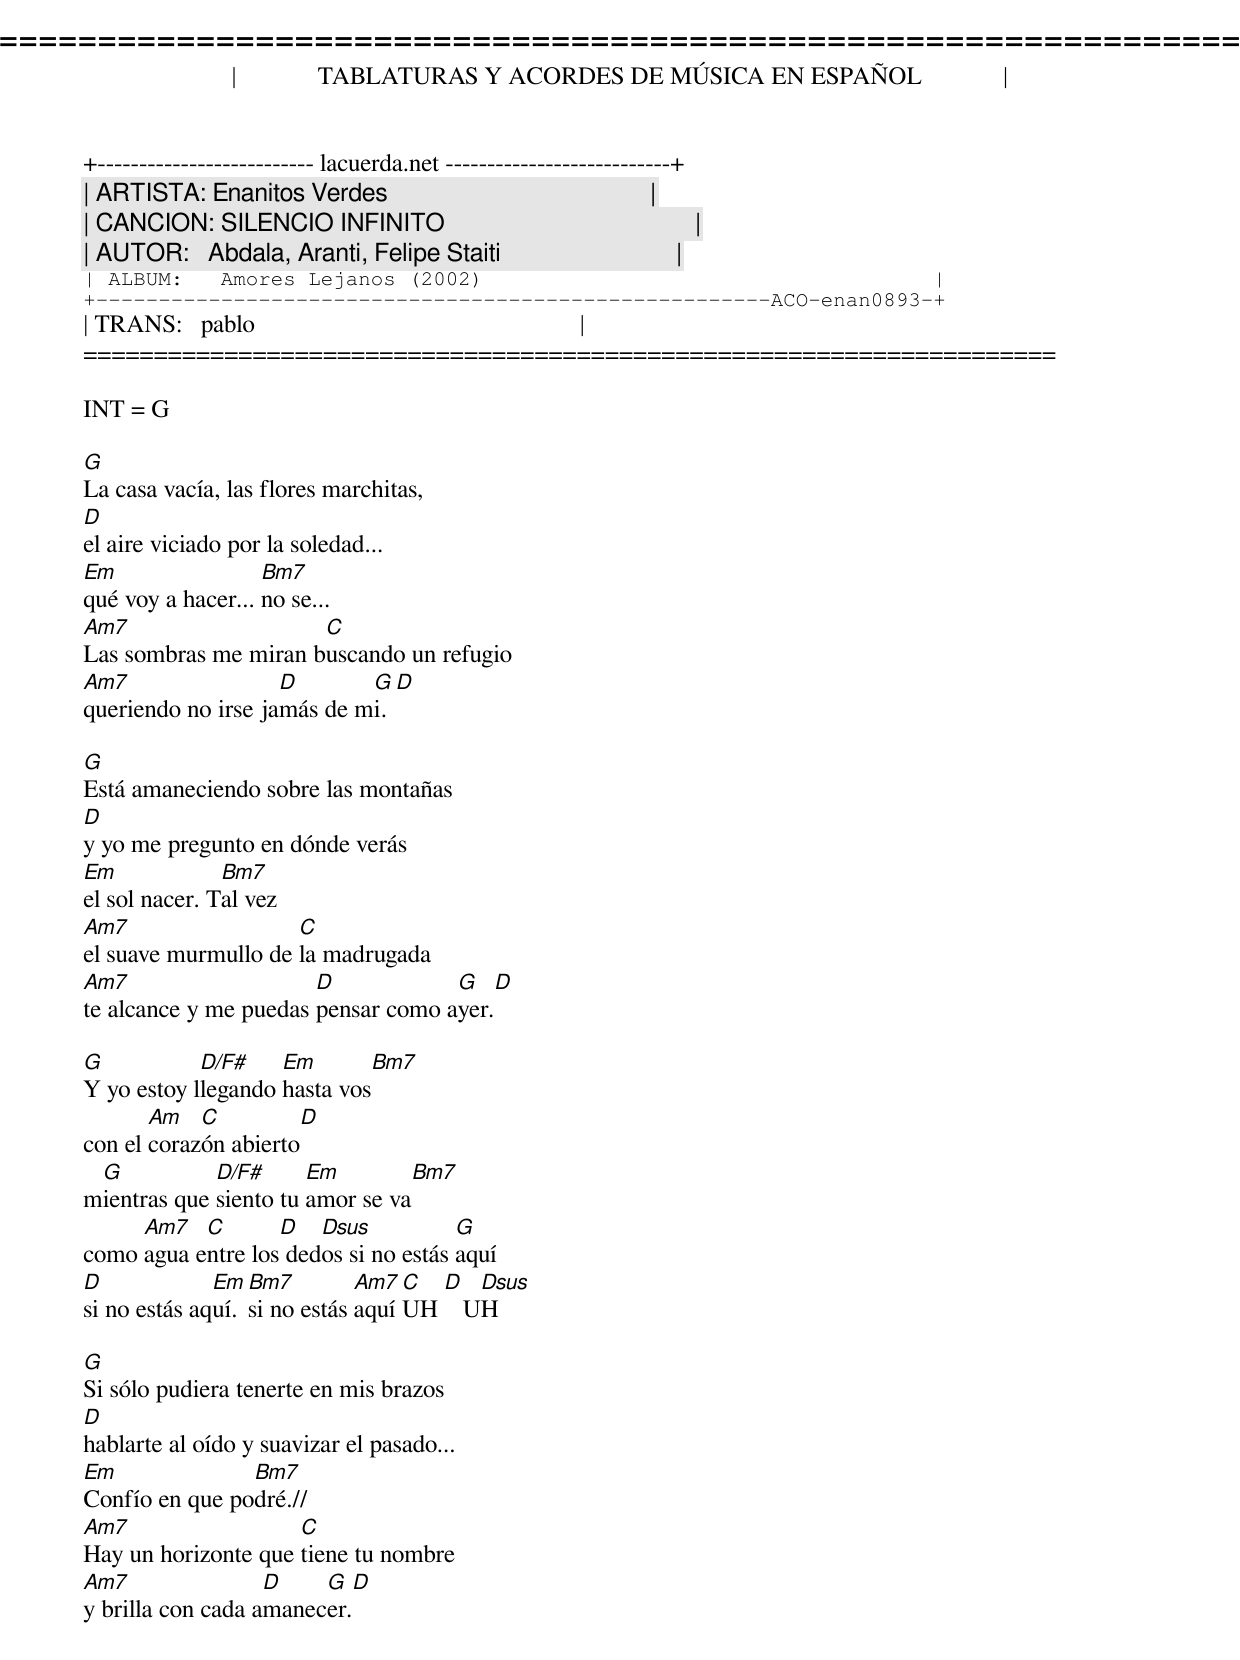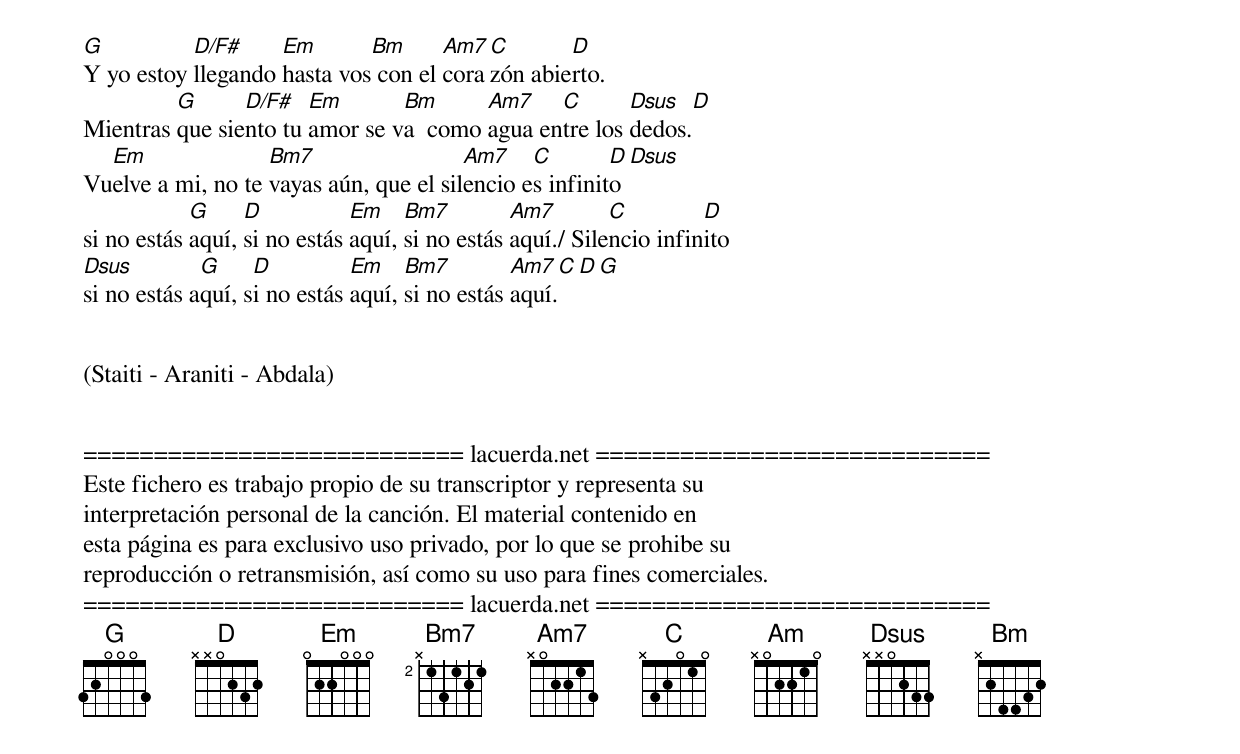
=====================================================================
|             TABLATURAS Y ACORDES DE MÚSICA EN ESPAÑOL             |
+-------------------------- lacuerda.net ---------------------------+
| ARTISTA: Enanitos Verdes                                          |
| CANCION: SILENCIO INFINITO                                        |
| AUTOR:   Abdala, Aranti, Felipe Staiti                            |
| ALBUM:   Amores Lejanos (2002)                                    |
+------------------------------------------------------ACO-enan0893-+
| TRANS:   pablo                                                    |
=====================================================================

INT = G

G
La casa vacía, las flores marchitas,
D
el aire viciado por la soledad...
Em                 Bm7
qué voy a hacer... no se...
Am7                   C
Las sombras me miran buscando un refugio
Am7                 D       G   D
queriendo no irse jamás de mi.

G
Está amaneciendo sobre las montañas
D
y yo me pregunto en dónde verás
Em             Bm7
el sol nacer. Tal vez
Am7                  C
el suave murmullo de la madrugada
Am7                    D            G      D
te alcance y me puedas pensar como ayer.

G           D/F#    Em         Bm7
Y yo estoy llegando hasta vos
       Am   C          D
con el corazón abierto
 G           D/F#      Em        Bm7
mientras que siento tu amor se va
     Am7   C       D   Dsus           G
como agua entre los dedos si no estás aquí
D             Em  Bm7         Am7  C  D   Dsus
si no estás aquí. si no estás aquí UH    UH

G
Si sólo pudiera tenerte en mis brazos
D
hablarte al oído y suavizar el pasado...
Em              Bm7
Confío en que podré.//
Am7                  C
Hay un horizonte que tiene tu nombre
Am7                D    G  D
y brilla con cada amanecer.

G          D/F#     Em       Bm      Am7 C       D
Y yo estoy llegando hasta vos con el corazón abierto.
         G      D/F#   Em       Bm      Am7    C       Dsus  D
Mientras que siento tu amor se va  como agua entre los dedos.
  Em               Bm7                  Am7    C        D  Dsus
Vuelve a mi, no te vayas aún, que el silencio es infinito
            G     D           Em    Bm7         Am7        C         D
si no estás aquí, si no estás aquí, si no estás aquí./ Silencio infinito
Dsus         G     D          Em    Bm7         Am7      C     D      G
si no estás aquí, si no estás aquí, si no estás aquí.


(Staiti - Araniti - Abdala)


=========================== lacuerda.net ============================
Este fichero es trabajo propio de su transcriptor y representa su
interpretación personal de la canción. El material contenido en
esta página es para exclusivo uso privado, por lo que se prohibe su
reproducción o retransmisión, así como su uso para fines comerciales.
=========================== lacuerda.net ============================
